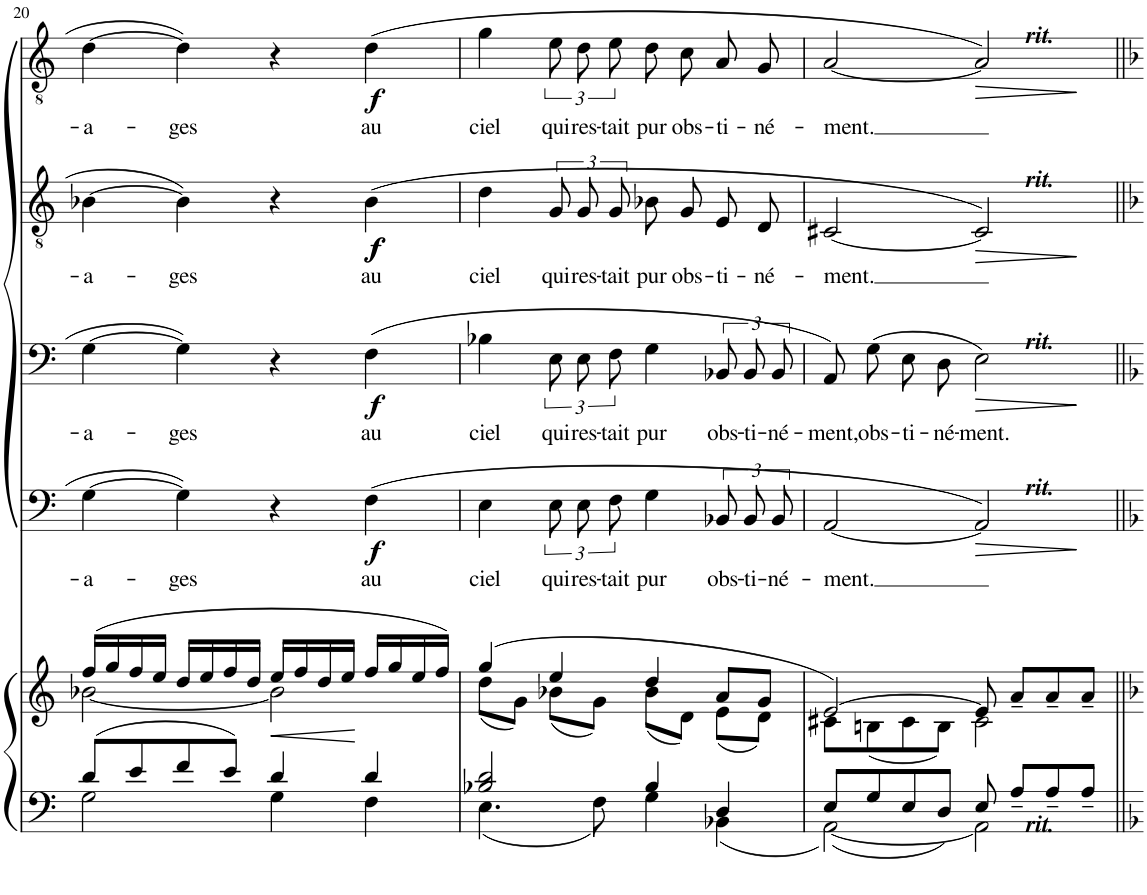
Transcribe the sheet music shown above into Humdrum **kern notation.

**kern	**kern	**dynam	**kern	**text	**dynam	**kern	**text	**dynam	**kern	**text	**dynam	**kern	**text	**dynam
*part5	*part5	*part5	*part4	*part4	*part4	*part3	*part3	*part3	*part2	*part2	*part2	*part1	*part1	*part1
*staff6	*staff5	*staff5/6	*staff4	*staff4	*staff4	*staff3	*staff3	*staff3	*staff2	*staff2	*staff2	*staff1	*staff1	*staff1
*I"Piano	*	*	*I"Basse II	*	*	*I"Basse I	*	*	*I"Ténor II	*	*	*I"Ténor I	*	*
*I'Pno	*	*	*	*	*	*	*	*	*	*	*	*	*	*
!!LO:PB:g=z
*clefF4	*clefG2	*	*clefF4	*	*	*clefF4	*	*	*clefGv2	*	*	*clefGv2	*	*
*k[]	*k[]	*	*k[]	*	*	*k[]	*	*	*k[]	*	*	*k[]	*	*
*M4/4	*M4/4	*	*M4/4	*	*	*M4/4	*	*	*M4/4	*	*	*M4/4	*	*
*met(c)	*met(c)	*	*met(c)	*	*	*met(c)	*	*	*met(c)	*	*	*met(c)	*	*
=20	=20	=20	=20	=20	=20	=20	=20	=20	=20	=20	=20	=20	=20	=20
*^	*^	*	*	*	*	*	*	*	*	*	*	*	*	*
!	!	!	!	!	!	!LO:LY:b	!	!	!LO:LY:b	!	!	!LO:LY:b	!	!	!LO:LY:b	!
8d/L	2G\	(16ff/LL	[2b-X\	.	[4G\	-a-	.	[4G\	-a-	.	[4B-X\	-a-	.	[4d\	-a-	.
.	.	16gg/	.	.	.	.	.	.	.	.	.	.	.	.	.	.
8e/	.	16ff/	.	.	.	.	.	.	.	.	.	.	.	.	.	.
.	.	16ee/JJ	.	.	.	.	.	.	.	.	.	.	.	.	.	.
!	!	!	!	!	!	!LO:LY:b	!	!	!LO:LY:b	!	!	!LO:LY:b	!	!	!LO:LY:b	!
8f/	.	16dd/LL	.	.	4G\]	-ges	.	4G\]	-ges	.	4B-\]	-ges	.	4d\]	-ges	.
.	.	16ee/	.	.	.	.	.	.	.	.	.	.	.	.	.	.
8e/J	.	16ff/	.	.	.	.	.	.	.	.	.	.	.	.	.	.
.	.	16dd/JJ	.	.	.	.	.	.	.	.	.	.	.	.	.	.
!	!	!	!	!LO:HP:b	!	!	!	!	!	!	!	!	!	!	!	!
4d/	4G\	16ee/LL	2b-\]	<	4r	.	.	4r	.	.	4r	.	.	4r	.	.
.	.	16ff/	.	.	.	.	.	.	.	.	.	.	.	.	.	.
.	.	16dd/	.	.	.	.	.	.	.	.	.	.	.	.	.	.
.	.	16ee/JJ	.	.	.	.	.	.	.	.	.	.	.	.	.	.
!	!	!	!	!	!	!LO:LY:b	!LO:DY:b	!	!LO:LY:b	!LO:DY:b	!	!LO:LY:b	!LO:DY:b	!	!LO:LY:b	!
!	!	!	!	!	!	!	!	!	!	!	!	!	!LO:DY:n=1:b	!	!	!LO:DY:b
4d/	4F\	16ff/LL	.	[	(4F\	au	f	(4F\	au	f	(4B-\	au	f f	(4d\	au	f
.	.	16gg/	.	.	.	.	.	.	.	.	.	.	.	.	.	.
.	.	16ee/	.	.	.	.	.	.	.	.	.	.	.	.	.	.
.	.	16ff/JJ)	.	.	.	.	.	.	.	.	.	.	.	.	.	.
=21	=21	=21	=21	=21	=21	=21	=21	=21	=21	=21	=21	=21	=21	=21	=21	=21
!	!	!	!	!	!	!LO:LY:b	!	!	!LO:LY:b	!	!	!LO:LY:b	!	!	!LO:LY:b	!
2B-X/ 2d/	4.E\	(4gg/	(8dd\L	.	4E\	ciel	.	4B-X\	ciel	.	4d\	ciel	.	4g\	ciel	.
.	.	.	8g\J)	.	.	.	.	.	.	.	.	.	.	.	.	.
!	!	!	!	!	!	!LO:LY:b	!	!	!LO:LY:b	!	!	!LO:LY:b	!	!	!LO:LY:b	!
.	.	4ee/	(8b-X\L	.	12E\L	qui	.	12E\L	qui	.	12G/L	qui	.	12e\L	qui	.
!	!	!	!	!	!	!LO:LY:b	!	!	!LO:LY:b	!	!	!LO:LY:b	!	!	!LO:LY:b	!
.	.	.	.	.	12E\	res-	.	12E\	res-	.	12G/	res-	.	12d\	res-	.
.	8F\	.	8g\J)	.	.	.	.	.	.	.	.	.	.	.	.	.
!	!	!	!	!	!	!LO:LY:b	!	!	!LO:LY:b	!	!	!LO:LY:b	!	!	!LO:LY:b	!
.	.	.	.	.	12F\J	-tait	.	12F\J	-tait	.	12G/J	-tait	.	12e\J	-tait	.
!	!	!	!	!	!	!LO:LY:b	!	!	!LO:LY:b	!	!	!LO:LY:b	!	!	!LO:LY:b	!
4B-/	4G\	4dd/	(8b-\L	.	4G\	pur	.	4G\	pur	.	8B-X/L	pur	.	8d\L	pur	.
!	!	!	!	!	!	!	!	!	!	!	!	!LO:LY:b	!	!	!LO:LY:b	!
.	.	.	8d\J)	.	.	.	.	.	.	.	8G/J	obs-	.	8c\J	obs-	.
!	!	!	!	!	!	!LO:LY:b	!	!	!LO:LY:b	!	!	!LO:LY:b	!	!	!LO:LY:b	!
4D/	4BB-X\	8a/L	(8e\L	.	12BB-X/L	obs-	.	12BB-X/L	obs-	.	8E/L	-ti-	.	8A/L	-ti-	.
!	!	!	!	!	!	!LO:LY:b	!	!	!LO:LY:b	!	!	!	!	!	!	!
.	.	.	.	.	12BB-/	-ti-	.	12BB-/	-ti-	.	.	.	.	.	.	.
!	!	!	!	!	!	!	!	!	!	!	!	!LO:LY:b	!	!	!LO:LY:b	!
.	.	8g/J	8d\J)	.	.	.	.	.	.	.	8D/J	-né-	.	8G/J	-né-	.
!	!	!	!	!	!	!LO:LY:b	!	!	!LO:LY:b	!	!	!	!	!	!	!
.	.	.	.	.	12BB-/J	-né-	.	12BB-/J	-né-	.	.	.	.	.	.	.
=22	=22	=22	=22	=22	=22	=22	=22	=22	=22	=22	=22	=22	=22	=22	=22	=22
!	!	!	!	!	!	!LO:LY:b	!	!	!LO:LY:b	!	!	!LO:LY:b	!	!	!LO:LY:b	!
8E/L	[2AA\	[2e/)	8c#X\L	.	[2AA/	-ment.	.	8AA\L)	-ment,	.	[2C#X/	-ment.	.	[2A/	-ment.	.
!	!	!	!	!	!	!	!	!	!LO:LY:b	!	!	!	!	!	!	!
8G/	.	.	(8Bn\	.	.	.	.	(8G\J	obs-	.	.	.	.	.	.	.
!	!	!	!	!	!	!	!	!	!LO:LY:b	!	!	!	!	!	!	!
8E/	.	.	8c#\	.	.	.	.	8E\L	-ti-	.	.	.	.	.	.	.
!	!	!	!	!	!	!	!	!	!LO:LY:b	!	!	!	!	!	!	!
8D/J	.	.	8B\J)	.	.	.	.	8D\J	-né-	.	.	.	.	.	.	.
!	!	!	!	!	!	!	!	!	!	!	!	!	!	!LO:TX:a:Bi:t=rit.	!	!
!	!	!	!	!	!	!	!	!	!	!	!LO:TX:a:Bi:t=rit.	!	!	!	!	!
!	!	!	!	!	!	!	!	!LO:TX:a:Bi:t=rit.	!	!	!	!	!	!	!	!
!	!	!	!	!	!LO:TX:a:Bi:t=rit.	!	!	!	!	!	!	!	!	!	!	!
!LO:TX:b:Bi:t=rit.	!	!	!	!	!	!	!	!	!	!	!	!	!	!	!	!
!	!	!	!	!	!	!	!LO:HP:b	!	!LO:LY:b	!LO:HP:b	!	!	!LO:HP:b	!	!	!LO:HP:b
8E/	2AA\]	8e/]	2c#\	.	2AA/])	.	>	2E\)	-ment.	>	2C#/])	.	>	2A/])	.	>
8A~</L	.	8a~</L	.	.	.	.	.	.	.	.	.	.	.	.	.	.
8A~</	.	8a~</	.	.	.	.	.	.	.	.	.	.	.	.	.	.
8A~</J	.	8a~</J	.	.	.	.	.	.	.	.	.	.	.	.	.	.
*v	*v	*	*	*	*	*	*	*	*	*	*	*	*	*	*	*
*	*v	*v	*	*	*	*	*	*	*	*	*	*	*	*	*
.	.	.	.	.	]	.	.	]	.	.	]	.	.	]
=||	=||	=||	=||	=||	=||	=||	=||	=||	=||	=||	=||	=||	=||	=||
*-	*-	*-	*-	*-	*-	*-	*-	*-	*-	*-	*-	*-	*-	*-
